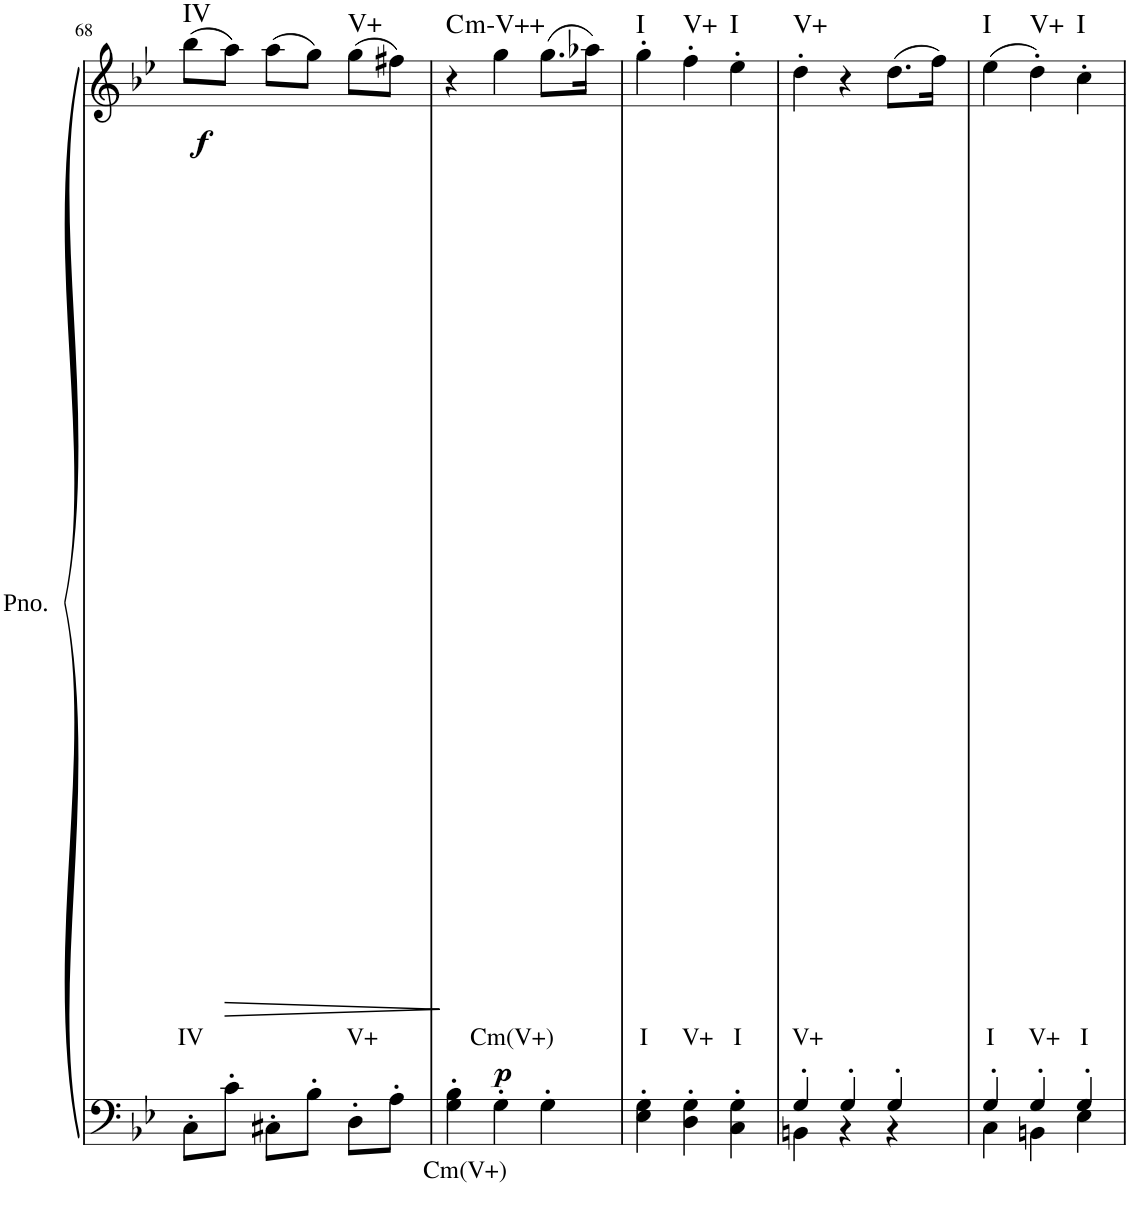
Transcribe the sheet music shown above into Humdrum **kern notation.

**kern	**text	**kern	**text	**dynam	**harte
*part1	*part1	*part1	*part1	*part1	*part1
*staff2	*staff2	*staff1	*staff1	*staff1/2	*
*I"Piano	*	*	*	*	*
*I'Pno.	*	*	*	*	*
!!LO:PB:g=z
*clefF4	*	*clefG2	*	*	*
*k[b-e-]	*	*k[b-e-]	*	*	*
*M3/4	*	*M3/4	*	*	*
=68	=68	=68	=68	=68	=68
!	!	!	!LO:LY:b	!LO:DY:b	!LO:H:kt=IV
8C'\L	.	(8bb-\L	IV	f	N
!	!	!	!	!LO:HP:b	!
8c'\J	.	8aa\J)	.	>	.
8C#X'\L	.	(8aa\L	.	.	.
8B-'\J	.	8gg\J)	.	.	.
!	!	!	!LO:LY:b	!	!LO:H:kt=V+
8D'\L	.	(8gg\L	V+	.	N
8A'\J	.	8ff#X\J)	.	.	.
.	.	.	.	]	.
=69	=69	=69	=69	=69	=69
!	!LO:LY:b	!	!	!	!LO:H:kt=m
4G\' 4B-\'	Cm(V+)	4r	.	.	C:(b3,#5)
!	!	!	!LO:LY:b	!LO:DY:b	!
4G'\	.	4gg\	Cm(V+)	p	.
4G'\	.	(8.gg\L	.	.	.
.	.	16aa-X\Jk)	.	.	.
=70	=70	=70	=70	=70	=70
!	!	!	!LO:LY:b	!	!LO:H:kt=I
4E-\' 4G\'	.	4gg'\	I	.	N
!	!	!	!LO:LY:b	!	!LO:H:kt=V+
4D\' 4G\'	.	4ff'\	V+	.	N
!	!	!	!LO:LY:b	!	!LO:H:kt=I
4C\' 4G\'	.	4ee-'\	I	.	N
=71	=71	=71	=71	=71	=71
*^	*	*	*	*	*
!	!	!	!	!LO:LY:b	!	!LO:H:kt=V+
4G'/	4BBn'\	.	4dd'\	V+	.	N
4G'/	4r	.	4r	.	.	.
4G'/	4r	.	(8.dd\L	.	.	.
.	.	.	16ff\Jk)	.	.	.
=72	=72	=72	=72	=72	=72	=72
!	!	!	!	!LO:LY:b	!	!LO:H:kt=I
4G'/	4C'\	.	(4ee-\	I	.	N
!	!	!	!	!LO:LY:b	!	!LO:H:kt=V+
4G'/	4BBn'\	.	4dd'\)	V+	.	N
!	!	!	!	!LO:LY:b	!	!LO:H:kt=I
4G'/	4E-'\	.	4cc'\	I	.	N
*v	*v	*	*	*	*	*
=	=	=	=	=	=
*-	*-	*-	*-	*-	*-
